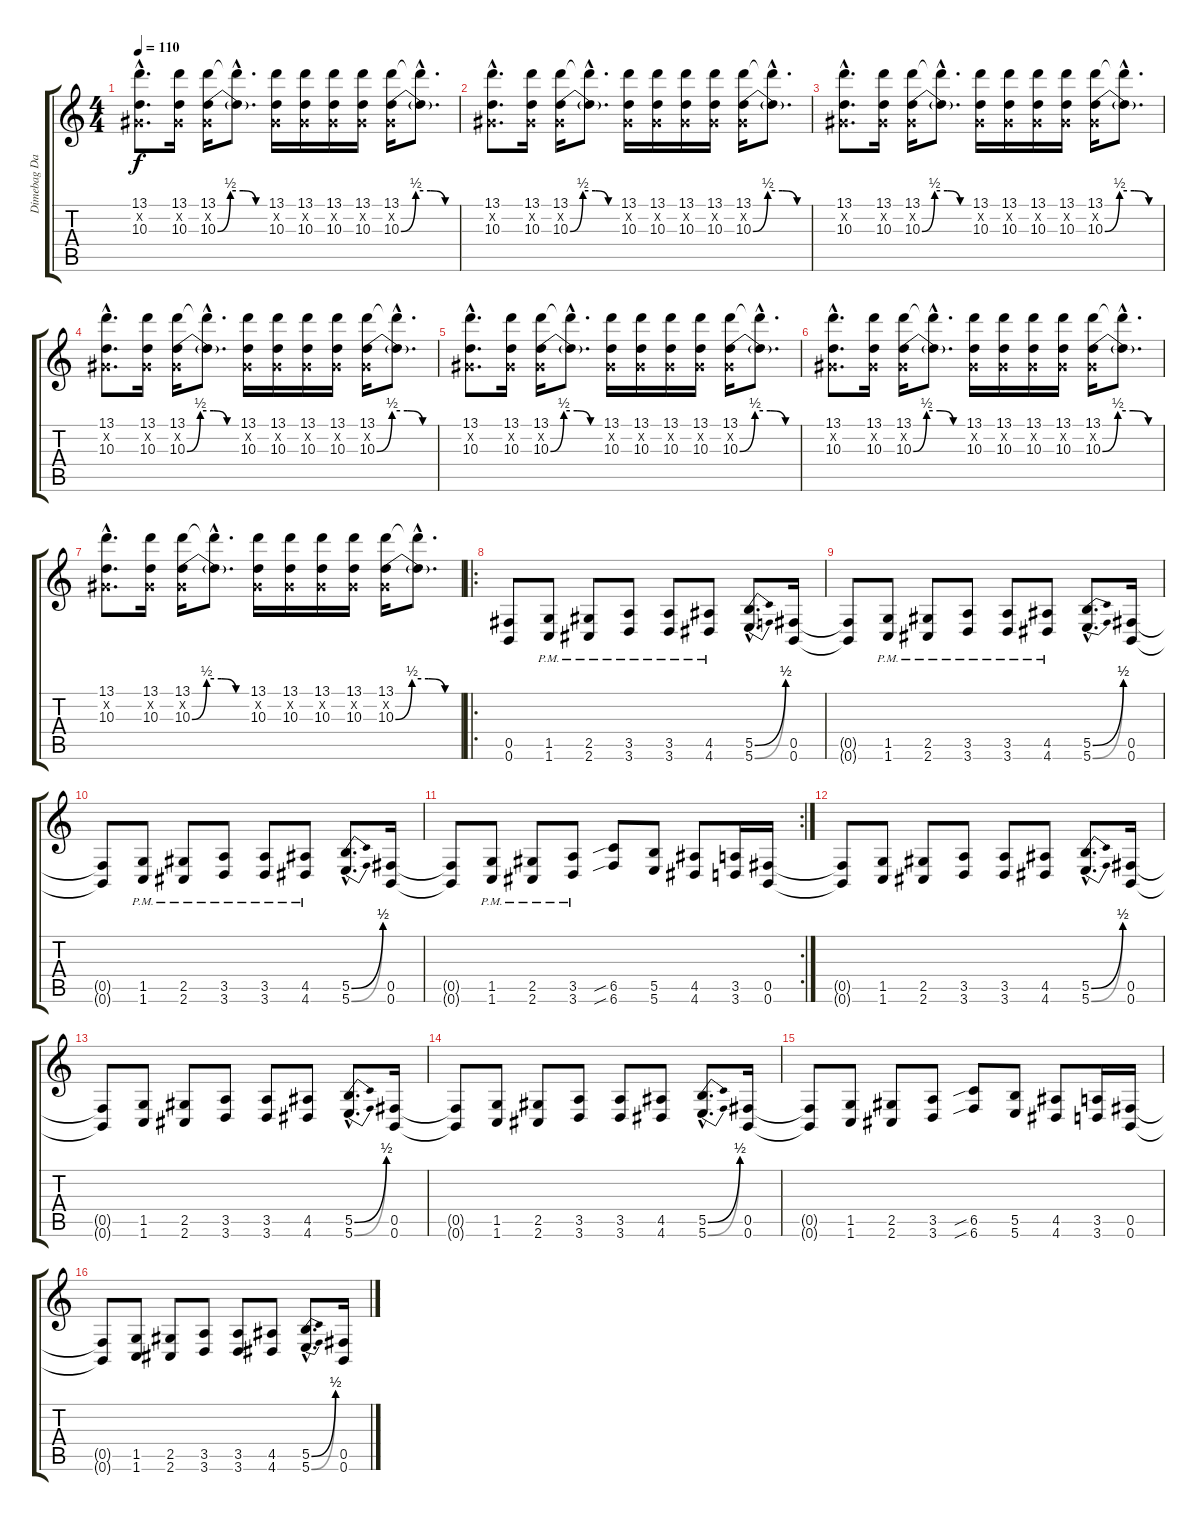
\track ("Dimebag Darrel" "Dimebag Da") {instrument distortionguitar}
\staff {score tabs}
\tuning (Db4 Ab3 E3 B2 Gb2 B1) {hide}
\ts (4 4)
\tempo 110
\clef g2
\ks c
(13.1{hac} 0.2{hac x} 10.3{hac}).8{d dy f} (13.1 0.2{x} 10.3).16 (13.1 0.2{x} 10.3{be (custom 0 0 15 2 30 2 45 0 60 0)}).16 (13.1{hac t} 10.3{hac t}).8{d} (13.1 0.2{x} 10.3).16 (13.1 0.2{x} 10.3).16 (13.1 0.2{x} 10.3).16 (13.1 0.2{x} 10.3).16 (13.1 0.2{x} 10.3{be (custom 0 0 15 2 30 2 45 0 60 0)}).16 (13.1{hac t} 10.3{hac t}).8{d} |
(13.1{hac} 0.2{hac x} 10.3{hac}).8{d} (13.1 0.2{x} 10.3).16 (13.1 0.2{x} 10.3{be (custom 0 0 15 2 30 2 45 0 60 0)}).16 (13.1{hac t} 10.3{hac t}).8{d} (13.1 0.2{x} 10.3).16 (13.1 0.2{x} 10.3).16 (13.1 0.2{x} 10.3).16 (13.1 0.2{x} 10.3).16 (13.1 0.2{x} 10.3{be (custom 0 0 15 2 30 2 45 0 60 0)}).16 (13.1{hac t} 10.3{hac t}).8{d} |
(13.1{hac} 0.2{hac x} 10.3{hac}).8{d} (13.1 0.2{x} 10.3).16 (13.1 0.2{x} 10.3{be (custom 0 0 15 2 30 2 45 0 60 0)}).16 (13.1{hac t} 10.3{hac t}).8{d} (13.1 0.2{x} 10.3).16 (13.1 0.2{x} 10.3).16 (13.1 0.2{x} 10.3).16 (13.1 0.2{x} 10.3).16 (13.1 0.2{x} 10.3{be (custom 0 0 15 2 30 2 45 0 60 0)}).16 (13.1{hac t} 10.3{hac t}).8{d} |
(13.1{hac} 0.2{hac x} 10.3{hac}).8{d} (13.1 0.2{x} 10.3).16 (13.1 0.2{x} 10.3{be (custom 0 0 15 2 30 2 45 0 60 0)}).16 (13.1{hac t} 10.3{hac t}).8{d} (13.1 0.2{x} 10.3).16 (13.1 0.2{x} 10.3).16 (13.1 0.2{x} 10.3).16 (13.1 0.2{x} 10.3).16 (13.1 0.2{x} 10.3{be (custom 0 0 15 2 30 2 45 0 60 0)}).16 (13.1{hac t} 10.3{hac t}).8{d} |
(13.1{hac} 0.2{hac x} 10.3{hac}).8{d} (13.1 0.2{x} 10.3).16 (13.1 0.2{x} 10.3{be (custom 0 0 15 2 30 2 45 0 60 0)}).16 (13.1{hac t} 10.3{hac t}).8{d} (13.1 0.2{x} 10.3).16 (13.1 0.2{x} 10.3).16 (13.1 0.2{x} 10.3).16 (13.1 0.2{x} 10.3).16 (13.1 0.2{x} 10.3{be (custom 0 0 15 2 30 2 45 0 60 0)}).16 (13.1{hac t} 10.3{hac t}).8{d} |
(13.1{hac} 0.2{hac x} 10.3{hac}).8{d} (13.1 0.2{x} 10.3).16 (13.1 0.2{x} 10.3{be (custom 0 0 15 2 30 2 45 0 60 0)}).16 (13.1{hac t} 10.3{hac t}).8{d} (13.1 0.2{x} 10.3).16 (13.1 0.2{x} 10.3).16 (13.1 0.2{x} 10.3).16 (13.1 0.2{x} 10.3).16 (13.1 0.2{x} 10.3{be (custom 0 0 15 2 30 2 45 0 60 0)}).16 (13.1{hac t} 10.3{hac t}).8{d} |
(13.1{hac} 0.2{hac x} 10.3{hac}).8{d} (13.1 0.2{x} 10.3).16 (13.1 0.2{x} 10.3{be (custom 0 0 15 2 30 2 45 0 60 0)}).16 (13.1{hac t} 10.3{hac t}).8{d} (13.1 0.2{x} 10.3).16 (13.1 0.2{x} 10.3).16 (13.1 0.2{x} 10.3).16 (13.1 0.2{x} 10.3).16 (13.1 0.2{x} 10.3{be (custom 0 0 15 2 30 2 45 0 60 0)}).16 (13.1{hac t} 10.3{hac t}).8{d} |
\ro
(0.5 0.6).8 (1.5{pm} 1.6{pm}).8 (2.5{pm} 2.6{pm}).8 (3.5{pm} 3.6{pm}).8 (3.5{pm} 3.6{pm}).8 (4.5{pm} 4.6{pm}).8 (5.5{be (bend 0 0 60 2) hac} 5.6{be (bend 0 0 60 2) hac}).8{d} (0.5 0.6).16 |
(0.5{t} 0.6{t}).8 (1.5{pm} 1.6{pm}).8 (2.5{pm} 2.6{pm}).8 (3.5{pm} 3.6{pm}).8 (3.5{pm} 3.6{pm}).8 (4.5{pm} 4.6{pm}).8 (5.5{be (bend 0 0 60 2) hac} 5.6{be (bend 0 0 60 2) hac}).8{d} (0.5 0.6).16 |
(0.5{t} 0.6{t}).8 (1.5{pm} 1.6{pm}).8 (2.5{pm} 2.6{pm}).8 (3.5{pm} 3.6{pm}).8 (3.5{pm} 3.6{pm}).8 (4.5{pm} 4.6{pm}).8 (5.5{be (bend 0 0 60 2) hac} 5.6{be (bend 0 0 60 2) hac}).8{d} (0.5 0.6).16 |
\rc 2
(0.5{t} 0.6{t}).8 (1.5{pm} 1.6{pm}).8 (2.5{pm} 2.6{pm}).8 (3.5{pm} 3.6{pm}).8 (6.5{sib} 6.6{sib}).8 (5.5 5.6).8 (4.5 4.6).8 (3.5 3.6).16 (0.5 0.6).16 |
(0.5{t} 0.6{t}).8 (1.5 1.6).8 (2.5 2.6).8 (3.5 3.6).8 (3.5 3.6).8 (4.5 4.6).8 (5.5{be (bend 0 0 60 2) hac} 5.6{be (bend 0 0 60 2) hac}).8{d} (0.5 0.6).16 |
(0.5{t} 0.6{t}).8 (1.5 1.6).8 (2.5 2.6).8 (3.5 3.6).8 (3.5 3.6).8 (4.5 4.6).8 (5.5{be (bend 0 0 60 2) hac} 5.6{be (bend 0 0 60 2) hac}).8{d} (0.5 0.6).16 |
(0.5{t} 0.6{t}).8 (1.5 1.6).8 (2.5 2.6).8 (3.5 3.6).8 (3.5 3.6).8 (4.5 4.6).8 (5.5{be (bend 0 0 60 2) hac} 5.6{be (bend 0 0 60 2) hac}).8{d} (0.5 0.6).16 |
(0.5{t} 0.6{t}).8 (1.5 1.6).8 (2.5 2.6).8 (3.5 3.6).8 (6.5{sib} 6.6{sib}).8 (5.5 5.6).8 (4.5 4.6).8 (3.5 3.6).16 (0.5 0.6).16 |
(0.5{t} 0.6{t}).8 (1.5 1.6).8 (2.5 2.6).8 (3.5 3.6).8 (3.5 3.6).8 (4.5 4.6).8 (5.5{be (bend 0 0 60 2) hac} 5.6{be (bend 0 0 60 2) hac}).8{d} (0.5 0.6).16
